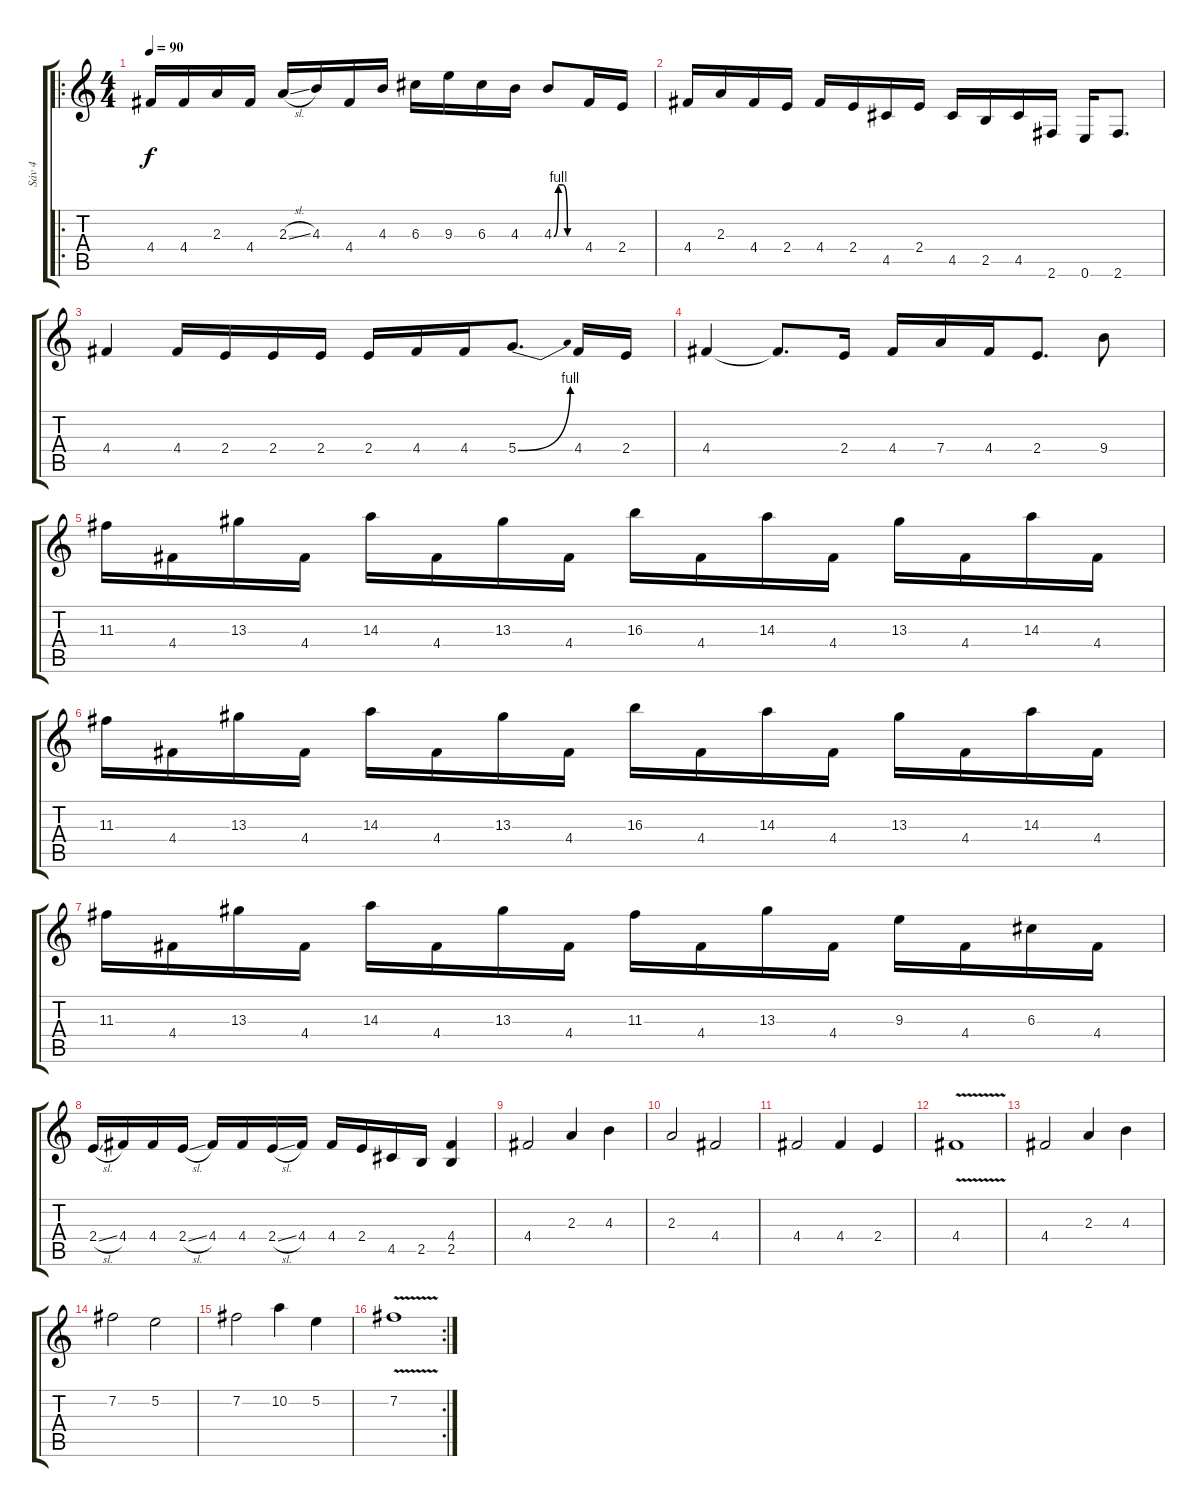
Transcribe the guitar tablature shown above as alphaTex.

\track ("Sáv 4" "Sáv 4") {instrument overdrivenguitar}
\staff {score tabs}
\tuning (E4 B3 G3 D3 A2 E2) {hide}
\ro
\ts (4 4)
\tempo 90
\clef g2
\ks c
4.4.16{dy f} 4.4.16 2.3.16 4.4.16 2.3{sl}.16 4.3.16 4.4.16 4.3.16 6.3.16 9.3.16 6.3.16 4.3.16 4.3{be (custom 0 0 10 4 20 4 30 0 60 0)}.8 4.4.16 2.4.16 |
4.4.16 2.3.16 4.4.16 2.4.16 4.4.16 2.4.16 4.5.16 2.4.16 4.5.16 2.5.16 4.5.16 2.6.16 0.6.16 2.6.8{d} |
4.4.4 4.4.16 2.4.16 2.4.16 2.4.16 2.4.16 4.4.16 4.4.16 5.4{be (bend 0 0 60 4)}.8{d} 4.4.16 2.4.16 |
4.4.4 4.4{t}.8{d} 2.4.16 4.4.16 7.4.16 4.4.16 2.4.8{d} 9.4.8 |
11.3.16 4.4.16 13.3.16 4.4.16 14.3.16 4.4.16 13.3.16 4.4.16 16.3.16 4.4.16 14.3.16 4.4.16 13.3.16 4.4.16 14.3.16 4.4.16 |
11.3.16 4.4.16 13.3.16 4.4.16 14.3.16 4.4.16 13.3.16 4.4.16 16.3.16 4.4.16 14.3.16 4.4.16 13.3.16 4.4.16 14.3.16 4.4.16 |
11.3.16 4.4.16 13.3.16 4.4.16 14.3.16 4.4.16 13.3.16 4.4.16 11.3.16 4.4.16 13.3.16 4.4.16 9.3.16 4.4.16 6.3.16 4.4.16 |
2.4{sl}.16 4.4.16 4.4.16 2.4{sl}.16 4.4.16 4.4.16 2.4{sl}.16 4.4.16 4.4.16 2.4.16 4.5.16 2.5.16 (4.4 2.5).4 |
4.4.2 2.3.4 4.3.4 |
2.3.2 4.4.2 |
4.4.2 4.4.4 2.4.4 |
4.4{v}.1 |
4.4.2 2.3.4 4.3.4 |
7.2.2 5.2.2 |
7.2.2 10.2.4 5.2.4 |
\rc 2
7.2{v}.1
